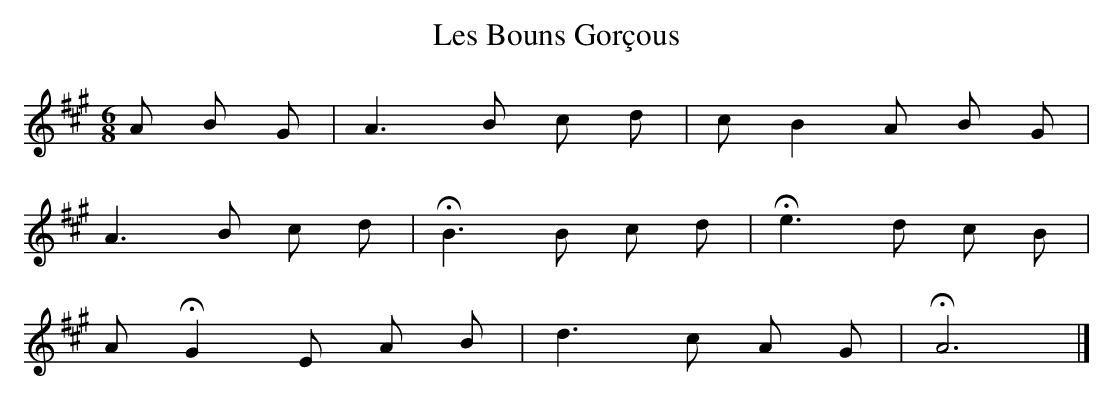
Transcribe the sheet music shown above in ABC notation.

X:1
T:Les Bouns Gorçous
M:6/8
L:1/8
K:A
A B G | A3 B c d | c B2 A B G |
A3 B c d | !fermata! B3 B c d | !fermata! e3 d c B |
A !fermata! G2 E A B | d3 c A G | !fermata! A6 |]
